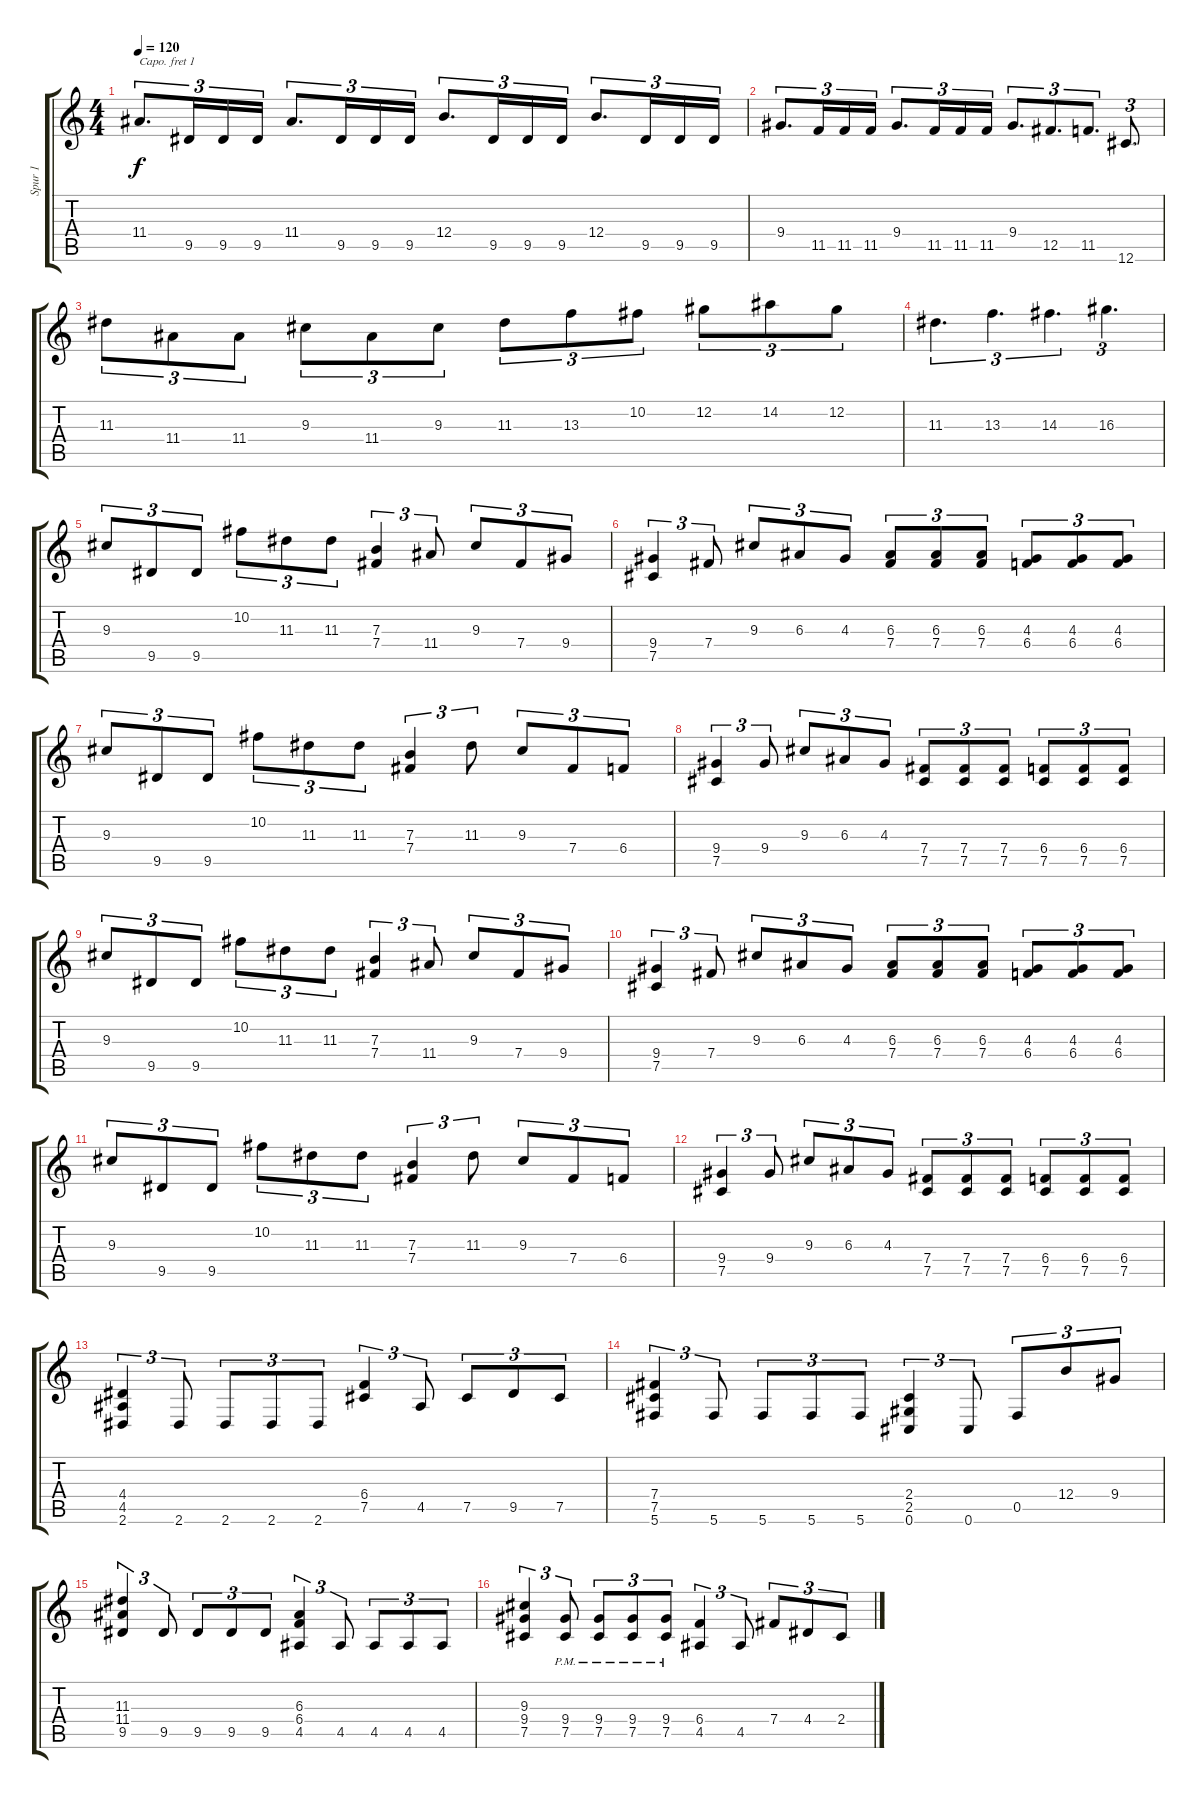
\track ("Spur 1" "Spur 1") {instrument distortionguitar}
\staff {score tabs}
\capo 1
\tuning (C4 G3 Eb3 Bb2 F2 C2) {hide}
\ts (4 4)
\tempo 120
\clef g2
\ks c
11.4.8{d tu (3 2) dy f} 9.5.16{tu (3 2)} 9.5.16{tu (3 2)} 9.5.16{tu (3 2)} 11.4.8{d tu (3 2)} 9.5.16{tu (3 2)} 9.5.16{tu (3 2)} 9.5.16{tu (3 2)} 12.4.8{d tu (3 2)} 9.5.16{tu (3 2)} 9.5.16{tu (3 2)} 9.5.16{tu (3 2)} 12.4.8{d tu (3 2)} 9.5.16{tu (3 2)} 9.5.16{tu (3 2)} 9.5.16{tu (3 2)} |
9.4.8{d tu (3 2)} 11.5.16{tu (3 2)} 11.5.16{tu (3 2)} 11.5.16{tu (3 2)} 9.4.8{d tu (3 2)} 11.5.16{tu (3 2)} 11.5.16{tu (3 2)} 11.5.16{tu (3 2)} 9.4.8{d tu (3 2)} 12.5.8{d tu (3 2)} 11.5.8{d tu (3 2)} 12.6.8{d tu (3 2)} |
11.3.8{tu (3 2)} 11.4.8{tu (3 2)} 11.4.8{tu (3 2)} 9.3.8{tu (3 2)} 11.4.8{tu (3 2)} 9.3.8{tu (3 2)} 11.3.8{tu (3 2)} 13.3.8{tu (3 2)} 10.2.8{tu (3 2)} 12.2.8{tu (3 2)} 14.2.8{tu (3 2)} 12.2.8{tu (3 2)} |
11.3.4{d tu (3 2)} 13.3.4{d tu (3 2)} 14.3.4{d tu (3 2)} 16.3.4{d tu (3 2)} |
9.3.8{tu (3 2)} 9.5.8{tu (3 2)} 9.5.8{tu (3 2)} 10.2.8{tu (3 2)} 11.3.8{tu (3 2)} 11.3.8{tu (3 2)} (7.3 7.4).4{tu (3 2)} 11.4.8{tu (3 2)} 9.3.8{tu (3 2)} 7.4.8{tu (3 2)} 9.4.8{tu (3 2)} |
(9.4 7.5).4{tu (3 2)} 7.4.8{tu (3 2)} 9.3.8{tu (3 2)} 6.3.8{tu (3 2)} 4.3.8{tu (3 2)} (6.3 7.4).8{tu (3 2)} (6.3 7.4).8{tu (3 2)} (6.3 7.4).8{tu (3 2)} (4.3 6.4).8{tu (3 2)} (4.3 6.4).8{tu (3 2)} (4.3 6.4).8{tu (3 2)} |
9.3.8{tu (3 2)} 9.5.8{tu (3 2)} 9.5.8{tu (3 2)} 10.2.8{tu (3 2)} 11.3.8{tu (3 2)} 11.3.8{tu (3 2)} (7.3 7.4).4{tu (3 2)} 11.3.8{tu (3 2)} 9.3.8{tu (3 2)} 7.4.8{tu (3 2)} 6.4.8{tu (3 2)} |
(9.4 7.5).4{tu (3 2)} 9.4.8{tu (3 2)} 9.3.8{tu (3 2)} 6.3.8{tu (3 2)} 4.3.8{tu (3 2)} (7.4 7.5).8{tu (3 2)} (7.4 7.5).8{tu (3 2)} (7.4 7.5).8{tu (3 2)} (6.4 7.5).8{tu (3 2)} (6.4 7.5).8{tu (3 2)} (6.4 7.5).8{tu (3 2)} |
9.3.8{tu (3 2)} 9.5.8{tu (3 2)} 9.5.8{tu (3 2)} 10.2.8{tu (3 2)} 11.3.8{tu (3 2)} 11.3.8{tu (3 2)} (7.3 7.4).4{tu (3 2)} 11.4.8{tu (3 2)} 9.3.8{tu (3 2)} 7.4.8{tu (3 2)} 9.4.8{tu (3 2)} |
(9.4 7.5).4{tu (3 2)} 7.4.8{tu (3 2)} 9.3.8{tu (3 2)} 6.3.8{tu (3 2)} 4.3.8{tu (3 2)} (6.3 7.4).8{tu (3 2)} (6.3 7.4).8{tu (3 2)} (6.3 7.4).8{tu (3 2)} (4.3 6.4).8{tu (3 2)} (4.3 6.4).8{tu (3 2)} (4.3 6.4).8{tu (3 2)} |
9.3.8{tu (3 2)} 9.5.8{tu (3 2)} 9.5.8{tu (3 2)} 10.2.8{tu (3 2)} 11.3.8{tu (3 2)} 11.3.8{tu (3 2)} (7.3 7.4).4{tu (3 2)} 11.3.8{tu (3 2)} 9.3.8{tu (3 2)} 7.4.8{tu (3 2)} 6.4.8{tu (3 2)} |
(9.4 7.5).4{tu (3 2)} 9.4.8{tu (3 2)} 9.3.8{tu (3 2)} 6.3.8{tu (3 2)} 4.3.8{tu (3 2)} (7.4 7.5).8{tu (3 2)} (7.4 7.5).8{tu (3 2)} (7.4 7.5).8{tu (3 2)} (6.4 7.5).8{tu (3 2)} (6.4 7.5).8{tu (3 2)} (6.4 7.5).8{tu (3 2)} |
(4.4 4.5 2.6).4{tu (3 2)} 2.6.8{tu (3 2)} 2.6.8{tu (3 2)} 2.6.8{tu (3 2)} 2.6.8{tu (3 2)} (6.4 7.5).4{tu (3 2)} 4.5.8{tu (3 2)} 7.5.8{tu (3 2)} 9.5.8{tu (3 2)} 7.5.8{tu (3 2)} |
(7.4 7.5 5.6).4{tu (3 2)} 5.6.8{tu (3 2)} 5.6.8{tu (3 2)} 5.6.8{tu (3 2)} 5.6.8{tu (3 2)} (2.4 2.5 0.6).4{tu (3 2)} 0.6.8{tu (3 2)} 0.5.8{tu (3 2)} 12.4.8{tu (3 2)} 9.4.8{tu (3 2)} |
(11.3 11.4 9.5).4{tu (3 2)} 9.5.8{tu (3 2)} 9.5.8{tu (3 2)} 9.5.8{tu (3 2)} 9.5.8{tu (3 2)} (6.3 6.4 4.5).4{tu (3 2)} 4.5.8{tu (3 2)} 4.5.8{tu (3 2)} 4.5.8{tu (3 2)} 4.5.8{tu (3 2)} |
(9.3 9.4 7.5).4{tu (3 2)} (9.4{pm} 7.5{pm}).8{tu (3 2)} (9.4{pm} 7.5{pm}).8{tu (3 2)} (9.4{pm} 7.5{pm}).8{tu (3 2)} (9.4{pm} 7.5{pm}).8{tu (3 2)} (6.4 4.5).4{tu (3 2)} 4.5.8{tu (3 2)} 7.4.8{tu (3 2)} 4.4.8{tu (3 2)} 2.4.8{tu (3 2)}
